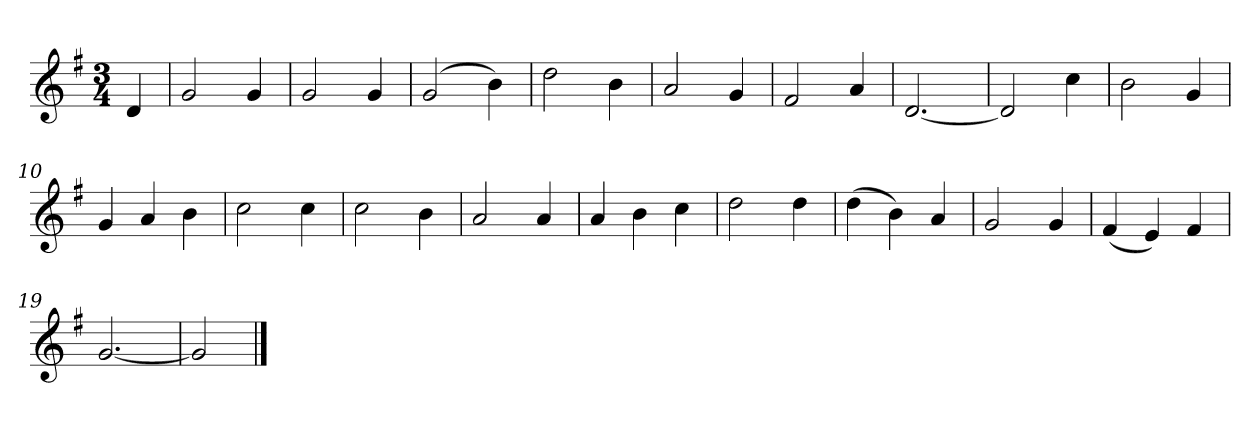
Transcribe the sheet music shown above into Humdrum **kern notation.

**kern
*part1
*staff1
*k[f#]
*M3/4
*MM120
=
4d
=1
2g
4g
=2
2g
4g
=3
(2g
4b)
=4
2dd
4b
=5
2a
4g
=6
2f#
4a
=7
[2.d
=8
2d]
4cc
=9
2b
4g
=10
4g
4a
4b
=11
2cc
4cc
=12
2cc
4b
=13
2a
4a
=14
4a
4b
4cc
=15
2dd
4dd
=16
(4dd
4b)
4a
=17
2g
4g
=18
(4f#
4e)
4f#
=19
[2.g
=20
2g]
==
*-
